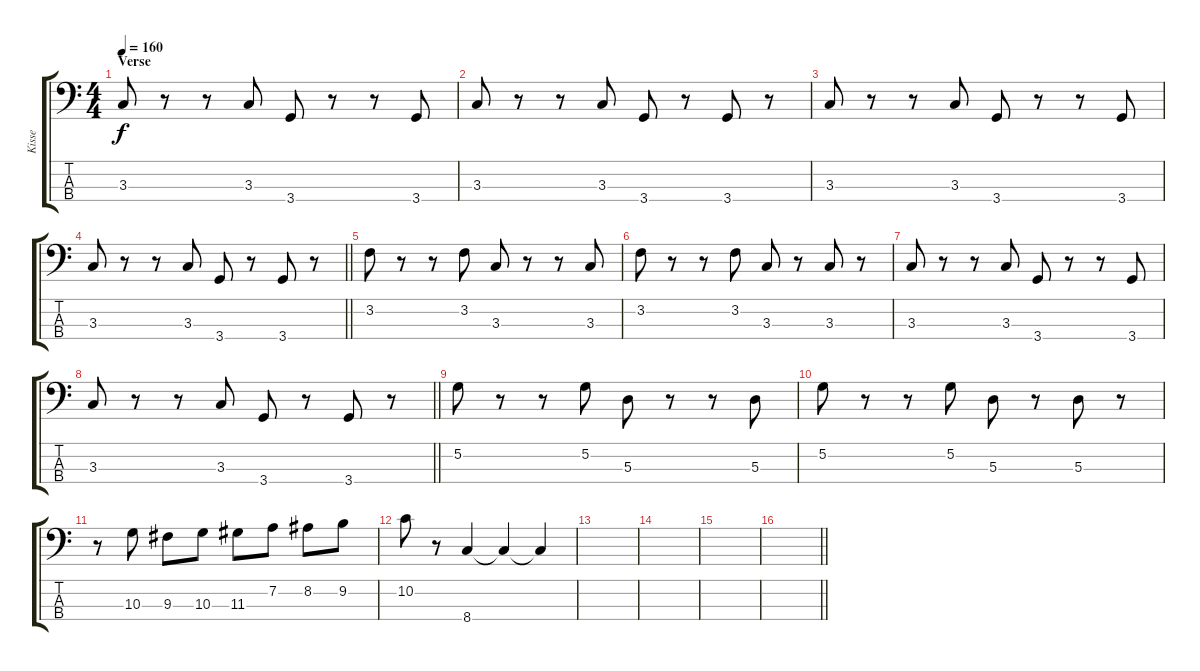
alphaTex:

\track ("Kisse" "Kisse") {instrument electricbassfinger}
\staff {score tabs}
\tuning (G2 D2 A1 E1) {hide}
\ts (4 4)
\section ("" "Verse")
\tempo 160
\clef f4
\ks c
3.3.8{dy f} r.8 r.8 3.3.8 3.4.8 r.8 r.8 3.4.8 |
3.3.8 r.8 r.8 3.3.8 3.4.8 r.8 3.4.8 r.8 |
3.3.8 r.8 r.8 3.3.8 3.4.8 r.8 r.8 3.4.8 |
\barLineRight lightlight
3.3.8 r.8 r.8 3.3.8 3.4.8 r.8 3.4.8 r.8 |
3.2.8 r.8 r.8 3.2.8 3.3.8 r.8 r.8 3.3.8 |
3.2.8 r.8 r.8 3.2.8 3.3.8 r.8 3.3.8 r.8 |
3.3.8 r.8 r.8 3.3.8 3.4.8 r.8 r.8 3.4.8 |
\barLineRight lightlight
3.3.8 r.8 r.8 3.3.8 3.4.8 r.8 3.4.8 r.8 |
5.2.8 r.8 r.8 5.2.8 5.3.8 r.8 r.8 5.3.8 |
5.2.8 r.8 r.8 5.2.8 5.3.8 r.8 5.3.8 r.8 |
r.8 10.3.8 9.3.8 10.3.8 11.3.8 7.2.8 8.2.8 9.2.8 |
10.2.8 r.8 8.4.4 8.4{t}.4 8.4{t}.4 |
|
|
|
\barLineRight lightlight
